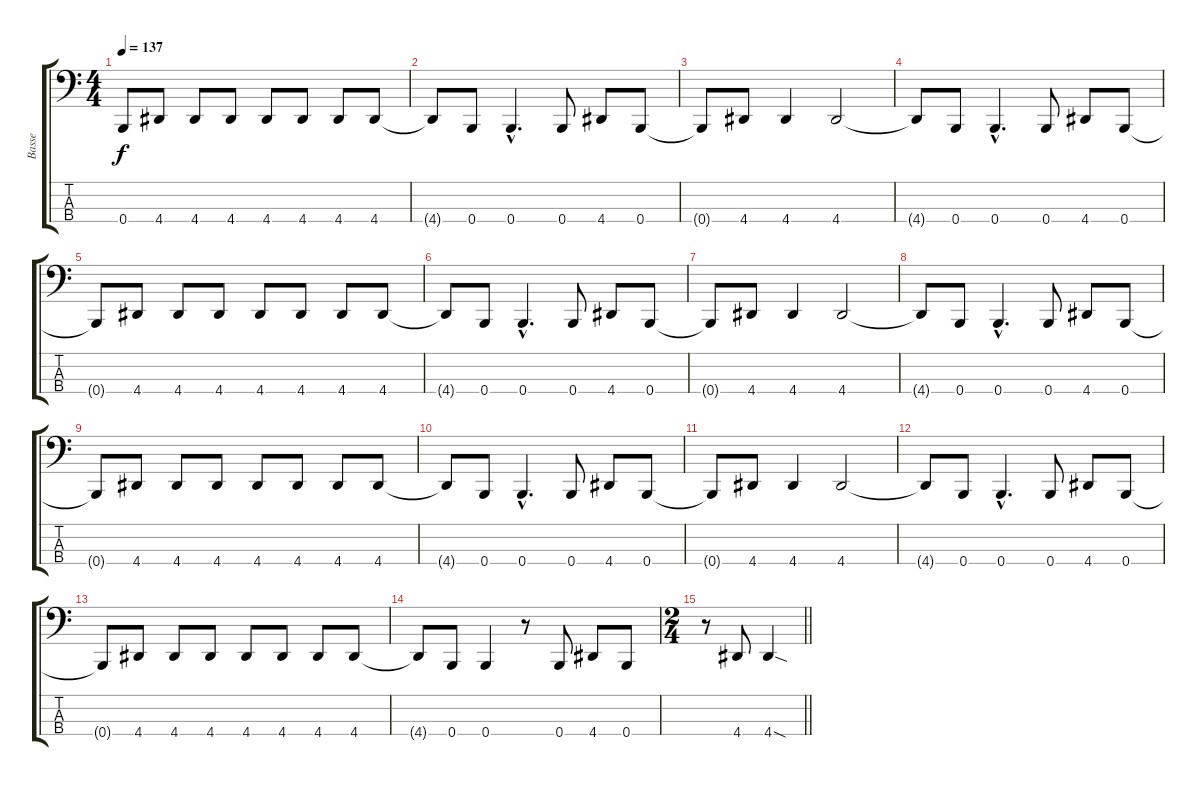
\track ("Basse" "Basse") {instrument electricbassfinger}
\staff {score tabs}
\tuning (E2 B1 Gb1 B0) {hide}
\ts (4 4)
\tempo 137
\clef f4
\ks c
0.4{t}.8{dy f} 4.4.8 4.4.8 4.4.8 4.4.8 4.4.8 4.4.8 4.4.8 |
4.4{t}.8 0.4.8 0.4{hac}.4{d} 0.4.8 4.4.8 0.4.8 |
0.4{t}.8 4.4.8 4.4.4 4.4.2 |
4.4{t}.8 0.4.8 0.4{hac}.4{d} 0.4.8 4.4.8 0.4.8 |
0.4{t}.8 4.4.8 4.4.8 4.4.8 4.4.8 4.4.8 4.4.8 4.4.8 |
4.4{t}.8 0.4.8 0.4{hac}.4{d} 0.4.8 4.4.8 0.4.8 |
0.4{t}.8 4.4.8 4.4.4 4.4.2 |
4.4{t}.8 0.4.8 0.4{hac}.4{d} 0.4.8 4.4.8 0.4.8 |
0.4{t}.8 4.4.8 4.4.8 4.4.8 4.4.8 4.4.8 4.4.8 4.4.8 |
4.4{t}.8 0.4.8 0.4{hac}.4{d} 0.4.8 4.4.8 0.4.8 |
0.4{t}.8 4.4.8 4.4.4 4.4.2 |
4.4{t}.8 0.4.8 0.4{hac}.4{d} 0.4.8 4.4.8 0.4.8 |
0.4{t}.8 4.4.8 4.4.8 4.4.8 4.4.8 4.4.8 4.4.8 4.4.8 |
4.4{t}.8 0.4.8 0.4.4 r.8 0.4.8 4.4.8 0.4.8 |
\ts (2 4)
\barLineRight lightlight
r.8 4.4.8 4.4{sod}.4
